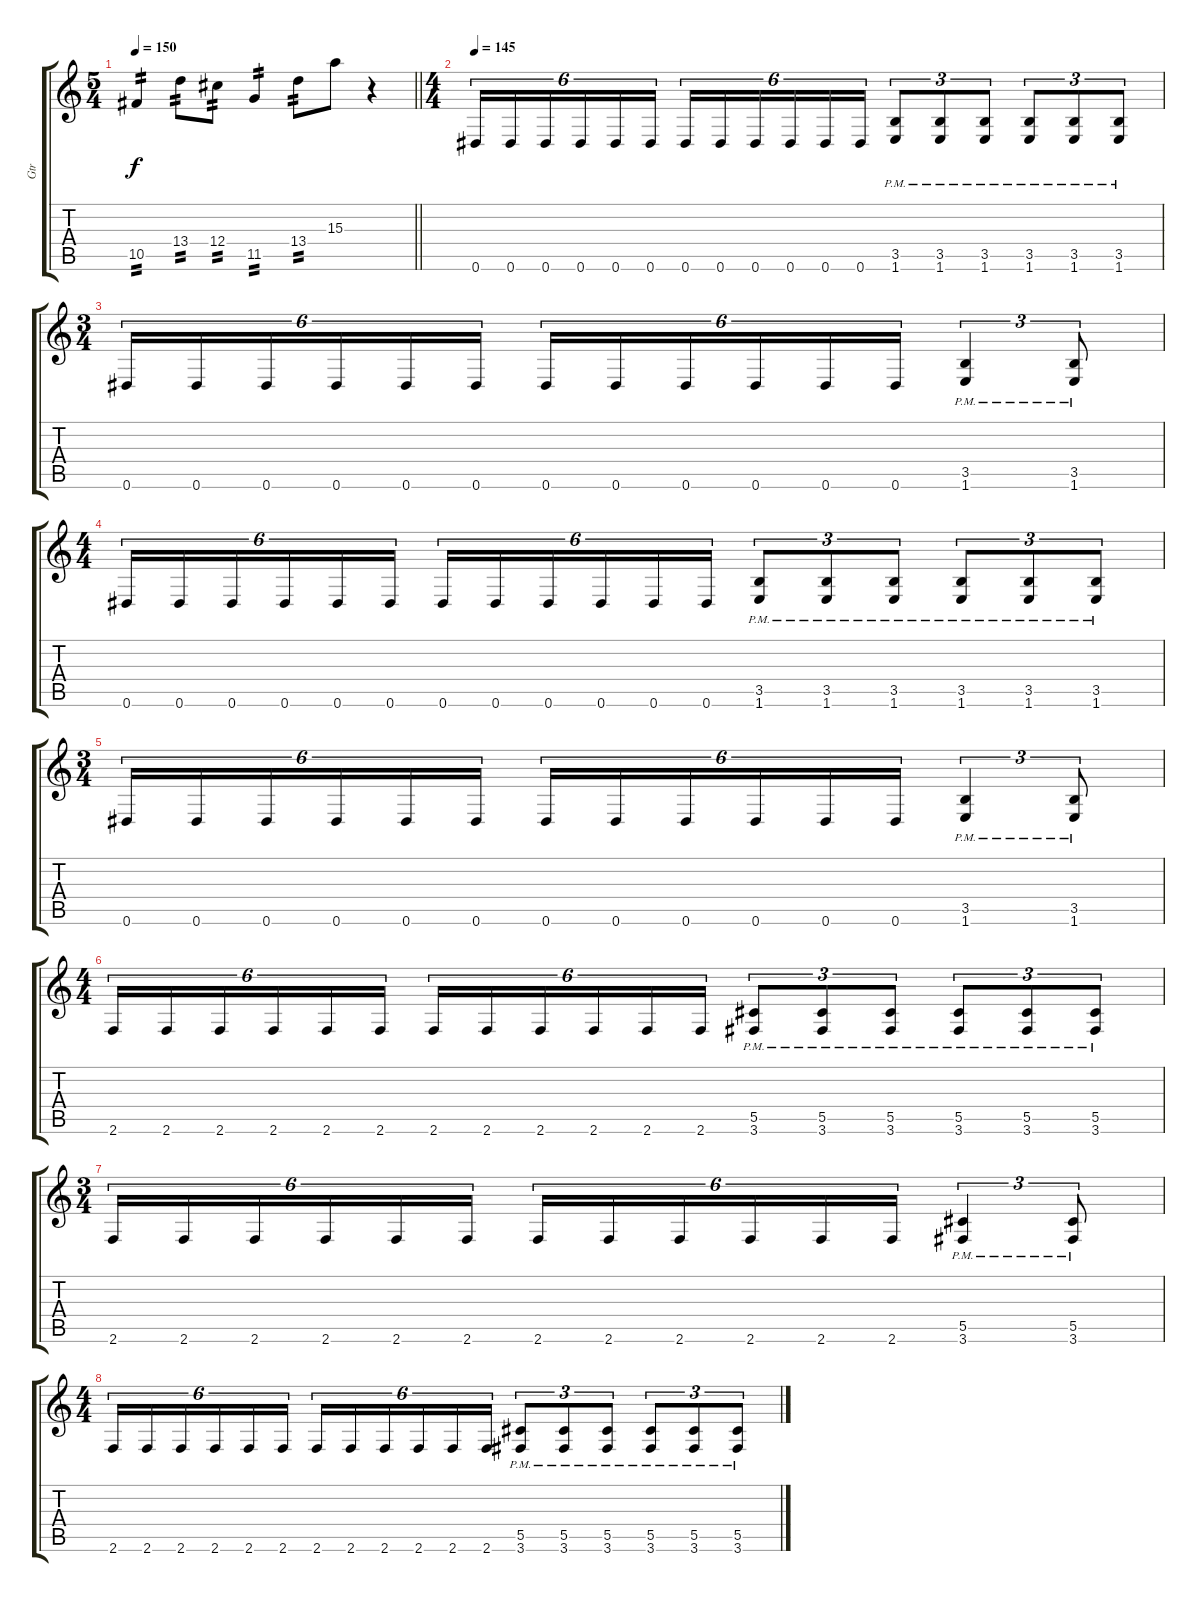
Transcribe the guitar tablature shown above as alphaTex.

\track ("Gtr " "Gtr ") {instrument distortionguitar}
\staff {score tabs}
\tuning (Eb4 Bb3 Gb3 Db3 Ab2 Eb2) {hide}
\ts (5 4)
\tempo 150
\clef g2
\barLineRight lightlight
\ks c
10.5.4{tp 2 dy f} 13.4.8{tp 2} 12.4.8{tp 2} 11.5.4{tp 2} 13.4.8{tp 2} 15.3.8 r.4 |
\ts (4 4)
\tempo 145
0.6.16{tu (6 4)} 0.6.16{tu (6 4)} 0.6.16{tu (6 4)} 0.6.16{tu (6 4)} 0.6.16{tu (6 4)} 0.6.16{tu (6 4)} 0.6.16{tu (6 4)} 0.6.16{tu (6 4)} 0.6.16{tu (6 4)} 0.6.16{tu (6 4)} 0.6.16{tu (6 4)} 0.6.16{tu (6 4)} (3.5{pm} 1.6{pm}).8{tu (3 2)} (3.5{pm} 1.6{pm}).8{tu (3 2)} (3.5{pm} 1.6{pm}).8{tu (3 2)} (3.5{pm} 1.6{pm}).8{tu (3 2)} (3.5{pm} 1.6{pm}).8{tu (3 2)} (3.5{pm} 1.6{pm}).8{tu (3 2)} |
\ts (3 4)
0.6.16{tu (6 4)} 0.6.16{tu (6 4)} 0.6.16{tu (6 4)} 0.6.16{tu (6 4)} 0.6.16{tu (6 4)} 0.6.16{tu (6 4)} 0.6.16{tu (6 4)} 0.6.16{tu (6 4)} 0.6.16{tu (6 4)} 0.6.16{tu (6 4)} 0.6.16{tu (6 4)} 0.6.16{tu (6 4)} (3.5{pm} 1.6{pm}).4{tu (3 2)} (3.5{pm} 1.6{pm}).8{tu (3 2)} |
\ts (4 4)
0.6.16{tu (6 4)} 0.6.16{tu (6 4)} 0.6.16{tu (6 4)} 0.6.16{tu (6 4)} 0.6.16{tu (6 4)} 0.6.16{tu (6 4)} 0.6.16{tu (6 4)} 0.6.16{tu (6 4)} 0.6.16{tu (6 4)} 0.6.16{tu (6 4)} 0.6.16{tu (6 4)} 0.6.16{tu (6 4)} (3.5{pm} 1.6{pm}).8{tu (3 2)} (3.5{pm} 1.6{pm}).8{tu (3 2)} (3.5{pm} 1.6{pm}).8{tu (3 2)} (3.5{pm} 1.6{pm}).8{tu (3 2)} (3.5{pm} 1.6{pm}).8{tu (3 2)} (3.5{pm} 1.6{pm}).8{tu (3 2)} |
\ts (3 4)
0.6.16{tu (6 4)} 0.6.16{tu (6 4)} 0.6.16{tu (6 4)} 0.6.16{tu (6 4)} 0.6.16{tu (6 4)} 0.6.16{tu (6 4)} 0.6.16{tu (6 4)} 0.6.16{tu (6 4)} 0.6.16{tu (6 4)} 0.6.16{tu (6 4)} 0.6.16{tu (6 4)} 0.6.16{tu (6 4)} (3.5{pm} 1.6{pm}).4{tu (3 2)} (3.5{pm} 1.6{pm}).8{tu (3 2)} |
\ts (4 4)
2.6.16{tu (6 4)} 2.6.16{tu (6 4)} 2.6.16{tu (6 4)} 2.6.16{tu (6 4)} 2.6.16{tu (6 4)} 2.6.16{tu (6 4)} 2.6.16{tu (6 4)} 2.6.16{tu (6 4)} 2.6.16{tu (6 4)} 2.6.16{tu (6 4)} 2.6.16{tu (6 4)} 2.6.16{tu (6 4)} (5.5{pm} 3.6{pm}).8{tu (3 2)} (5.5{pm} 3.6{pm}).8{tu (3 2)} (5.5{pm} 3.6{pm}).8{tu (3 2)} (5.5{pm} 3.6{pm}).8{tu (3 2)} (5.5{pm} 3.6{pm}).8{tu (3 2)} (5.5{pm} 3.6{pm}).8{tu (3 2)} |
\ts (3 4)
2.6.16{tu (6 4)} 2.6.16{tu (6 4)} 2.6.16{tu (6 4)} 2.6.16{tu (6 4)} 2.6.16{tu (6 4)} 2.6.16{tu (6 4)} 2.6.16{tu (6 4)} 2.6.16{tu (6 4)} 2.6.16{tu (6 4)} 2.6.16{tu (6 4)} 2.6.16{tu (6 4)} 2.6.16{tu (6 4)} (5.5{pm} 3.6{pm}).4{tu (3 2)} (5.5{pm} 3.6{pm}).8{tu (3 2)} |
\ts (4 4)
2.6.16{tu (6 4)} 2.6.16{tu (6 4)} 2.6.16{tu (6 4)} 2.6.16{tu (6 4)} 2.6.16{tu (6 4)} 2.6.16{tu (6 4)} 2.6.16{tu (6 4)} 2.6.16{tu (6 4)} 2.6.16{tu (6 4)} 2.6.16{tu (6 4)} 2.6.16{tu (6 4)} 2.6.16{tu (6 4)} (5.5{pm} 3.6{pm}).8{tu (3 2)} (5.5{pm} 3.6{pm}).8{tu (3 2)} (5.5{pm} 3.6{pm}).8{tu (3 2)} (5.5{pm} 3.6{pm}).8{tu (3 2)} (5.5{pm} 3.6{pm}).8{tu (3 2)} (5.5{pm} 3.6{pm}).8{tu (3 2)}
